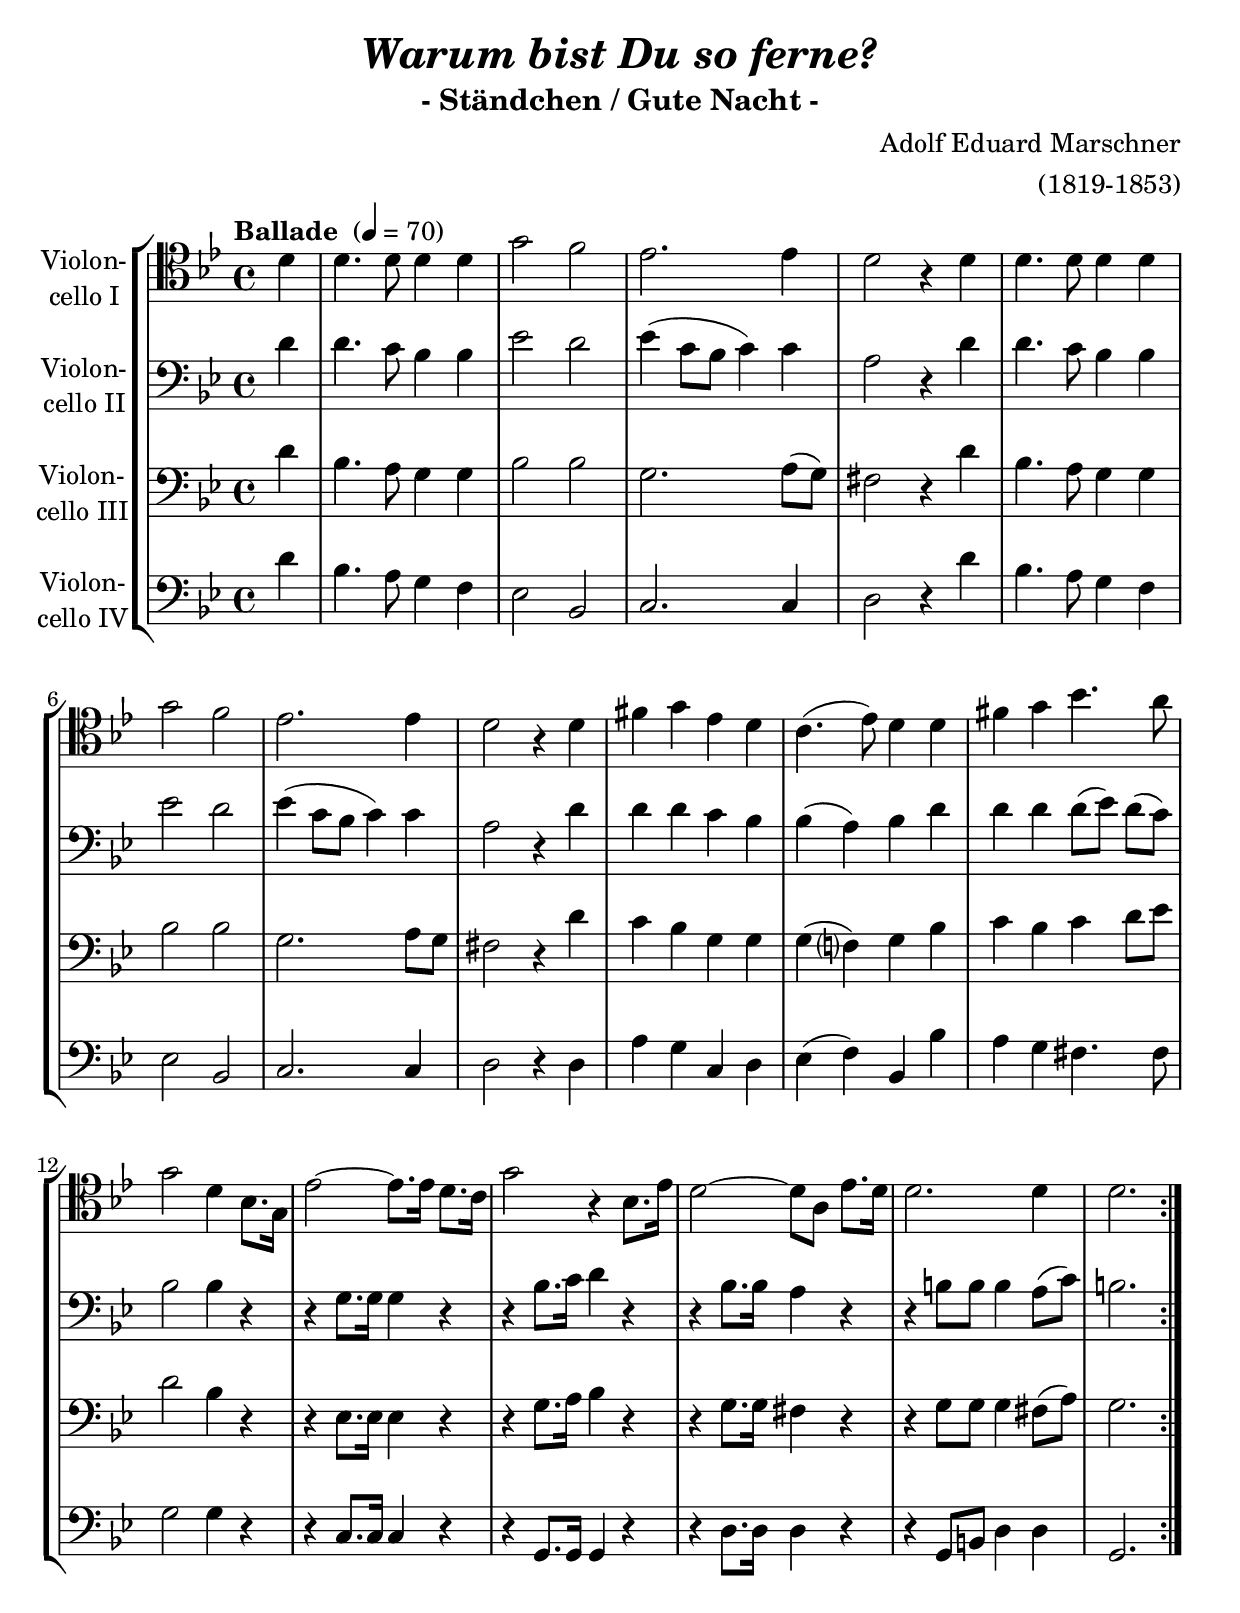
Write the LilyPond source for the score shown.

\version "2.18.2"
\include "deutsch.ly"
  
#(set-global-staff-size 23)

\header {
  title     = \markup \bold \italic "Warum bist Du so ferne?"
  subtitle  = "- Ständchen / Gute Nacht -"
  composer  = "Adolf Eduard Marschner"
  arranger  = "(1819-1853)"
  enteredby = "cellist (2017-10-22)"
%  piece     = ""
}

voiceconsts = {
  \key g \minor
  \time 4/4
  \clef "bass"
%  \numericTimeSignature
  \compressFullBarRests
  % Set default beaming for all staves
  \set Timing.beamExceptions = #'()
  \set Timing.baseMoment     = #(ly:make-moment 1 4)
  \set Timing.beatStructure  = #'(1 1 1 1)
  \tempo "Ballade " 4=70
}

mifl = "flute"
miob = "oboe"
mifh = "french horn"
mist = "string ensemble 1"
%minstr = "accordion"
miba = "cello"

rit = \mark \markup \box "rit."

va = \relative c' {
  \voiceconsts
  \clef "tenor"
  
  \repeat volta 2 {
    \partial 4 d4
    d4. d8 d4 d
    g2 f
    es2. es4 d2 r4 d

    d4. d8 d4 d
    g2 f
    es2. es4
    d2 r4 d
    fis g es d

    c4.( es8) d4 d
    fis g b4. a8
    g2 d4 b8. g16
    es'2~ es8. es16 d8. c16

    g'2 r4 b,8. es16
    d2~ d8 a es'8. d16
    d2. d4
    d2.
  }
}

vb = \relative c' {
  \voiceconsts
  
  \repeat volta 2 {
    \partial 4 d4
    d4. c8 b4 b
    es2 d
    es4( c8 b c4) c
    a2 r4 d

    d4. c8 b4 b
    es2 d
    es4( c8 b c4) c
    a2 r4 d

    d d c b
    b( a) b d
    d d d8( es) d( c)

    b2 b4 r
    r g8. g16 g4 r
    r b8. c16 d4 r
    r b8. b16 a4 r

    r h8 h h4 a8( c)
    h2.
  }
}

vc = \relative c' {
  \voiceconsts
  
  \repeat volta 2 {
    \partial 4 d4
    b4. a8 g4 g
    b2 b
    g2. a8( g)
    fis2 r4 d'

    b4. a8 g4 g
    b2 b
    g2. a8 g
    fis2 r4 d'
    c b g g

    g( f?) g b
    c b c d8 es
    d2 b4 r
    r es,8. es16 es4 r

    r g8. a16 b4 r
    r g8. g16 fis4 r
    r g8 g g4 fis8( a)
    g2.
  }
}

vd = \relative c' {
  \voiceconsts
  
  \repeat volta 2 {
    \partial 4 d4
    b4. a8 g4 f
    es2 b
    c2. c4
    d2 r4 d'

    b4. a8 g4 f
    es2 b
    c2. c4
    d2 r4 d
    a' g c, d

    es( f) b, b'
    a g fis4. fis8
    g2 g4 r
    r c,8. c16 c4 r

    r g8. g16 g4 r
    r d'8. d16 d4 r
    r g,8 h d4 d
    g,2.
  }
}


music = \new StaffGroup <<
      \new Staff {
	\set Staff.midiInstrument = \miba
	\set Staff.instrumentName = \markup \center-column { "Violon-" "cello I" }
	\transpose g g { \va }
      }

      \new Staff {
	\set Staff.midiInstrument = \miba
	\set Staff.instrumentName = \markup \center-column { "Violon-" "cello II" }
	\transpose g g { \vb }
      }

      \new Staff {
	\set Staff.midiInstrument = \miba
	\set Staff.instrumentName = \markup \center-column { "Violon-" "cello III" }
	\transpose g g { \vc }
      }

      \new Staff {
	\set Staff.midiInstrument = \miba
	\set Staff.instrumentName = \markup \center-column { "Violon-" "cello IV" }
	\transpose g g { \vd }
      }
>>

\book {
  \score {
    \music
    \layout {}
  }

  \score {
    \unfoldRepeats \music

    \midi {
      \context {
        \Score
      }
    }
  }
}
